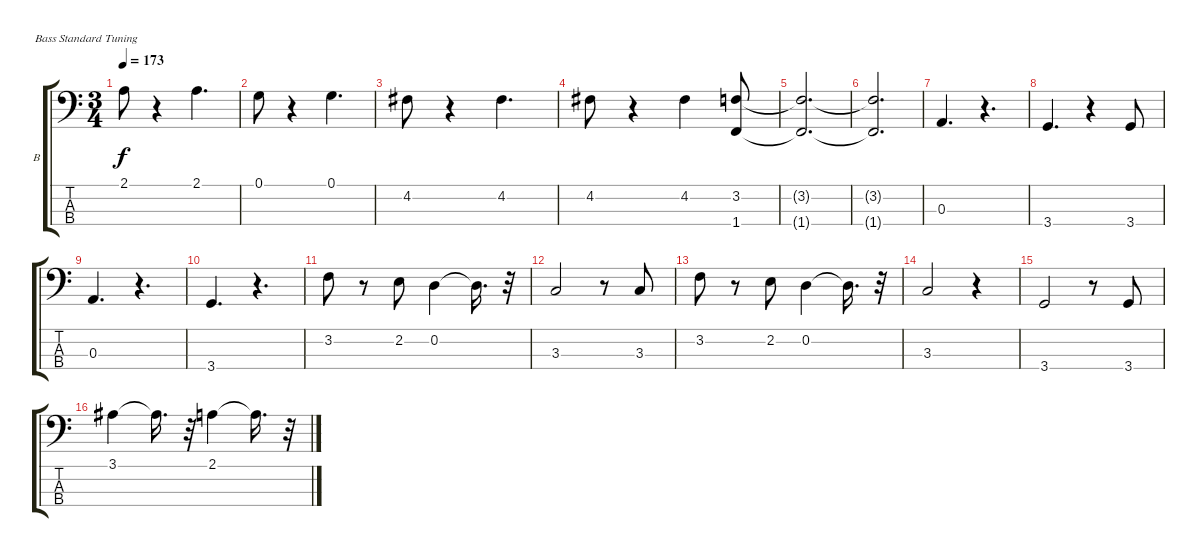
\bracketExtendMode groupsimilarinstruments
\firstSystemTrackNameOrientation horizontal
\otherSystemsTrackNameOrientation horizontal
\track ("Bass" "B") {instrument fretlessbass}
\staff {score tabs}
\tuning (G2 D2 A1 E1)
\ts (3 4)
\tempo 173
\clef f4
\ks c
2.1.8{dy f} r.4 2.1.4{d} |
0.1.8 r.4 0.1.4{d} |
4.2.8 r.4 4.2.4{d} |
4.2.8 r.4 4.2.4 (3.2 1.4).8 |
(3.2{t} 1.4{t}).2{d} |
(3.2{t} 1.4{t}).2{d} |
0.3.4{d} r.4{d} |
3.4.4{d} r.4 3.4.8 |
0.3.4{d} r.4{d} |
3.4.4{d} r.4{d} |
3.2.8 r.8 2.2.8 0.2.4 0.2{t}.16{d} r.32 |
3.3.2 r.8 3.3.8 |
3.2.8 r.8 2.2.8 0.2.4 0.2{t}.16{d} r.32 |
3.3.2 r.4 |
3.4.2 r.8 3.4.8 |
3.1.4 3.1{t}.16{d} r.32 2.1.4 2.1{t}.16{d} r.32
